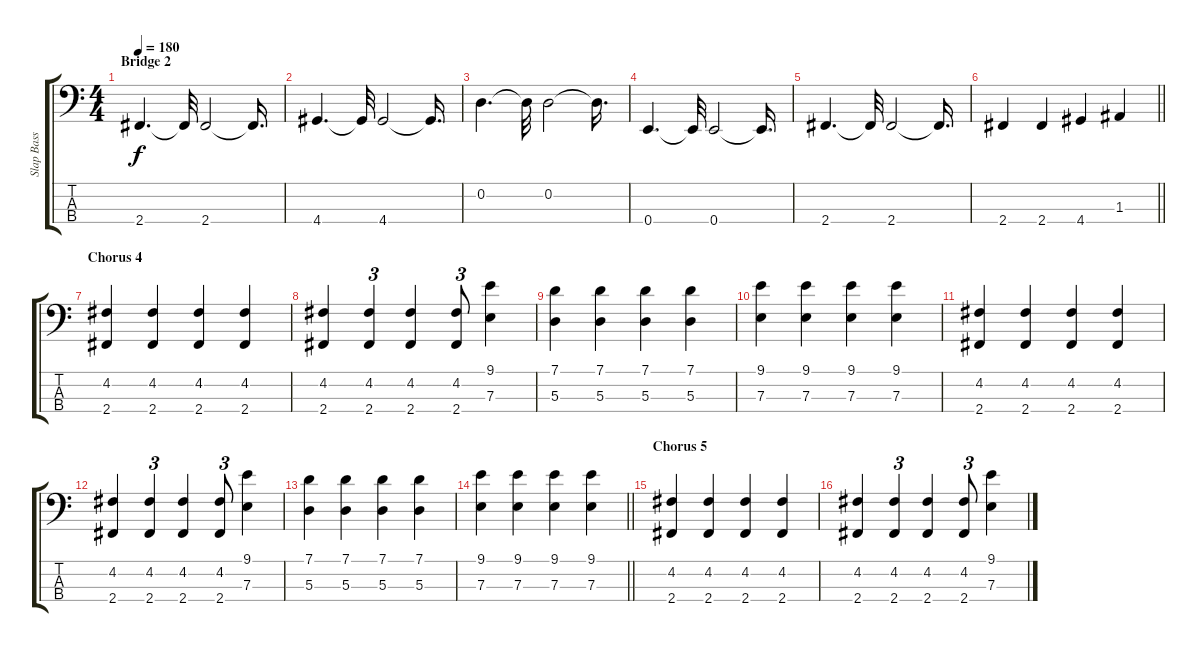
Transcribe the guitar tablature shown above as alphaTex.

\track ("Slap Bass" "Slap Bass") {instrument slapbass1}
\staff {score tabs}
\tuning (G2 D2 A1 E1) {hide}
\ts (4 4)
\section ("" "Bridge 2")
\tempo 180
\clef f4
\ks c
2.4.4{d dy f} 2.4{t}.32 2.4.2 2.4{t}.16{d} |
4.4.4{d} 4.4{t}.32 4.4.2 4.4{t}.16{d} |
0.2.4{d} 0.2{t}.32 0.2.2 0.2{t}.16{d} |
0.4.4{d} 0.4{t}.32 0.4.2 0.4{t}.16{d} |
2.4.4{d} 2.4{t}.32 2.4.2 2.4{t}.16{d} |
\barLineRight lightlight
2.4.4 2.4.4 4.4.4 1.3.4 |
\section ("" "Chorus 4")
(4.2 2.4).4 (4.2 2.4).4 (4.2 2.4).4 (4.2 2.4).4 |
(4.2 2.4).4 (4.2 2.4).4{tu (3 2)} (4.2 2.4).4 (4.2 2.4).8{tu (3 2)} (9.1 7.3).4 |
(7.1 5.3).4 (7.1 5.3).4 (7.1 5.3).4 (7.1 5.3).4 |
(9.1 7.3).4 (9.1 7.3).4 (9.1 7.3).4 (9.1 7.3).4 |
(4.2 2.4).4 (4.2 2.4).4 (4.2 2.4).4 (4.2 2.4).4 |
(4.2 2.4).4 (4.2 2.4).4{tu (3 2)} (4.2 2.4).4 (4.2 2.4).8{tu (3 2)} (9.1 7.3).4 |
(7.1 5.3).4 (7.1 5.3).4 (7.1 5.3).4 (7.1 5.3).4 |
\barLineRight lightlight
(9.1 7.3).4 (9.1 7.3).4 (9.1 7.3).4 (9.1 7.3).4 |
\section ("" "Chorus 5")
(4.2 2.4).4 (4.2 2.4).4 (4.2 2.4).4 (4.2 2.4).4 |
(4.2 2.4).4 (4.2 2.4).4{tu (3 2)} (4.2 2.4).4 (4.2 2.4).8{tu (3 2)} (9.1 7.3).4
